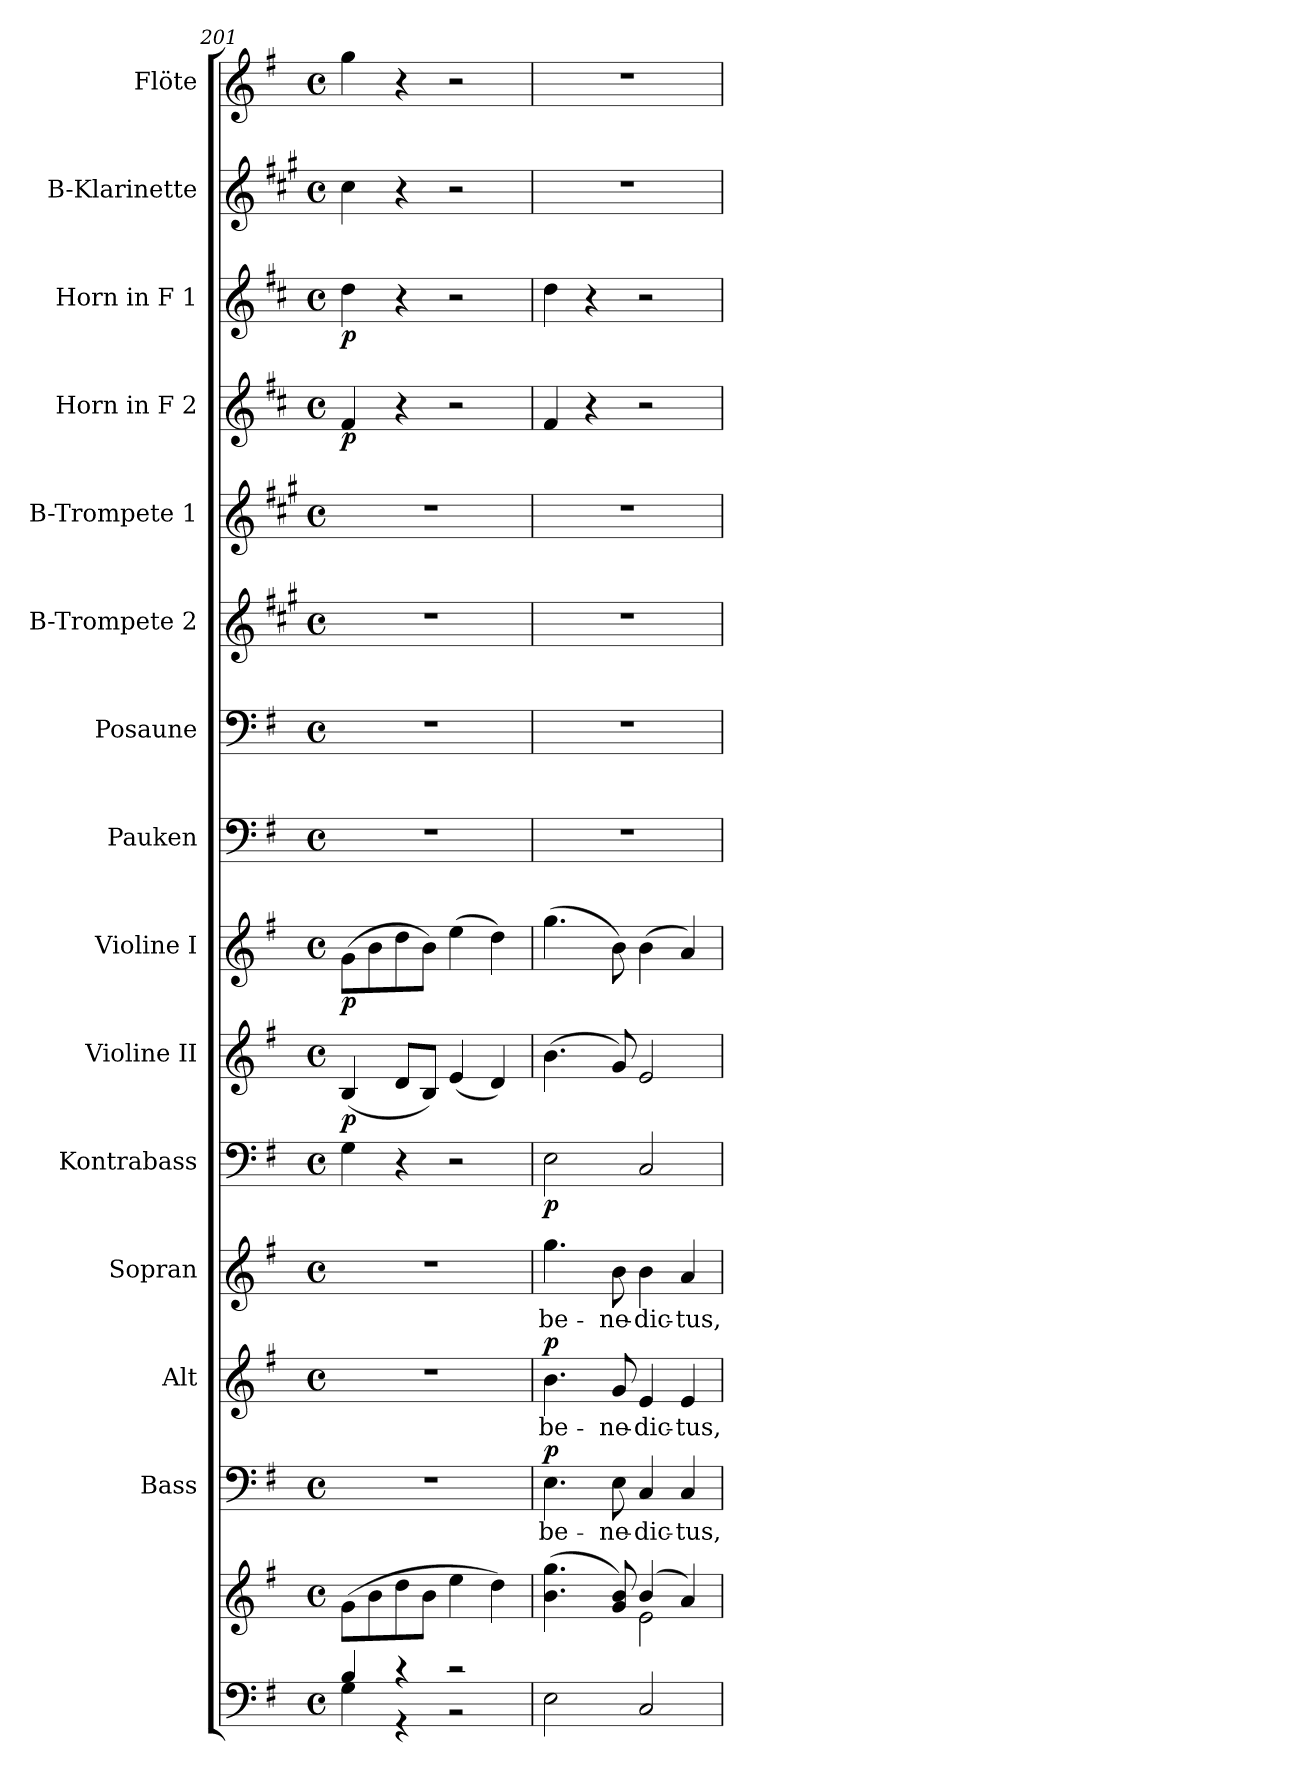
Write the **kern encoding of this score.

**kern	**kern	**kern	**text	**dynam	**kern	**text	**dynam	**kern	**text	**kern	**dynam	**kern	**dynam	**kern	**dynam	**kern	**kern	**kern	**kern	**kern	**dynam	**kern	**dynam	**kern	**kern
*part15	*part15	*part14	*part14	*part14	*part13	*part13	*part13	*part12	*part12	*part11	*part11	*part10	*part10	*part9	*part9	*part8	*part7	*part6	*part5	*part4	*part4	*part3	*part3	*part2	*part1
*staff16	*staff15	*staff14	*staff14	*staff14	*staff13	*staff13	*staff13	*staff12	*staff12	*staff11	*staff11	*staff10	*staff10	*staff9	*staff9	*staff8	*staff7	*staff6	*staff5	*staff4	*staff4	*staff3	*staff3	*staff2	*staff1
*	*	*I"Bass	*	*	*I"Alt	*	*	*I"Sopran	*	*I"Kontrabass	*	*I"Violine II	*	*I"Violine I	*	*I"Pauken	*I"Posaune	*I"B-Trompete 2	*I"B-Trompete 1	*I"Horn in F 2	*	*I"Horn in F 1	*	*I"B-Klarinette	*I"Flöte
*	*	*I'B.	*	*	*I'A.	*	*	*I'S.	*	*I'Kb.	*	*I'Vl. II	*	*I'Vl. I	*	*I'Pk.	*I'Pos.	*I'B Trp. 2	*I'B Trp. 1	*	*	*	*	*I'B Kl.	*I'Fl.
*clefF4	*clefG2	*clefF4	*	*	*clefG2	*	*	*clefG2	*	*clefF4	*	*clefG2	*	*clefG2	*	*clefF4	*clefF4	*clefG2	*clefG2	*clefG2	*	*clefG2	*	*clefG2	*clefG2
*	*	*	*	*	*	*	*	*	*	*ITrd7c12	*	*	*	*	*	*	*	*ITrd1c2	*ITrd1c2	*ITrd4c7	*	*ITrd4c7	*	*ITrd1c2	*
*k[f#]	*k[f#]	*k[f#]	*	*	*k[f#]	*	*	*k[f#]	*	*k[f#]	*	*k[f#]	*	*k[f#]	*	*k[f#]	*k[f#]	*k[f#]	*k[f#]	*k[f#]	*	*k[f#]	*	*k[f#]	*k[f#]
*G:	*G:	*G:	*	*	*G:	*	*	*G:	*	*G:	*	*G:	*	*G:	*	*G:	*G:	*G:	*G:	*G:	*	*G:	*	*G:	*G:
*M4/4	*M4/4	*M4/4	*	*	*M4/4	*	*	*M4/4	*	*M4/4	*	*M4/4	*	*M4/4	*	*M4/4	*M4/4	*M4/4	*M4/4	*M4/4	*	*M4/4	*	*M4/4	*M4/4
*met(c)	*met(c)	*met(c)	*	*	*met(c)	*	*	*met(c)	*	*met(c)	*	*met(c)	*	*met(c)	*	*met(c)	*met(c)	*met(c)	*met(c)	*met(c)	*	*met(c)	*	*met(c)	*met(c)
=201	=201	=201	=201	=201	=201	=201	=201	=201	=201	=201	=201	=201	=201	=201	=201	=201	=201	=201	=201	=201	=201	=201	=201	=201	=201
*^	*	*	*	*	*	*	*	*	*	*	*	*	*	*	*	*	*	*	*	*	*	*	*	*	*
!	!	!	!	!	!	!	!	!	!	!	!	!	!	!LO:DY:b	!	!LO:DY:b	!	!	!	!	!	!LO:DY:b	!	!LO:DY:b	!	!
4B/	4G\	(>8g\L	1r	.	.	1r	.	.	1r	.	4GG\	.	(<4B/	p	(>8g\L	p	1r	1r	1r	1r	4B/	p	4g\	p	4b\	4gg\
.	.	8b\	.	.	.	.	.	.	.	.	.	.	.	.	8b\	.	.	.	.	.	.	.	.	.	.	.
4r	4r	8dd\	.	.	.	.	.	.	.	.	4r	.	8d/L	.	8dd\	.	.	.	.	.	4r	.	4r	.	4r	4r
.	.	8b\J	.	.	.	.	.	.	.	.	.	.	8B/J)	.	8b\J)	.	.	.	.	.	.	.	.	.	.	.
2r	2r	4ee\	.	.	.	.	.	.	.	.	2r	.	(<4e/	.	(>4ee\	.	.	.	.	.	2r	.	2r	.	2r	2r
.	.	4dd\)	.	.	.	.	.	.	.	.	.	.	4d/)	.	4dd\)	.	.	.	.	.	.	.	.	.	.	.
*v	*v	*	*	*	*	*	*	*	*	*	*	*	*	*	*	*	*	*	*	*	*	*	*	*	*	*
=202	=202	=202	=202	=202	=202	=202	=202	=202	=202	=202	=202	=202	=202	=202	=202	=202	=202	=202	=202	=202	=202	=202	=202	=202	=202
*	*^	*	*	*	*	*	*	*	*	*	*	*	*	*	*	*	*	*	*	*	*	*	*	*	*
!	!	!	!	!LO:LY:b	!LO:DY:a	!	!LO:LY:b	!LO:DY:a	!	!LO:LY:b	!	!LO:DY:b	!	!	!	!	!	!	!	!	!	!	!	!	!	!
2E\	(>4.b\ 4.gg\	2ryy	4.E\	be-	p	4.b\	be-	p	4.gg\	be-	2EE\	p	(>4.b\	.	(>4.gg\	.	1r	1r	1r	1r	4B/	.	4g\	.	1r	1r
.	.	.	.	.	.	.	.	.	.	.	.	.	.	.	.	.	.	.	.	.	4r	.	4r	.	.	.
!	!	!	!	!LO:LY:b	!	!	!LO:LY:b	!	!	!LO:LY:b	!	!	!	!	!	!	!	!	!	!	!	!	!	!	!	!
.	8g/ 8b/)	.	8E\	-ne-	.	8g/	-ne-	.	8b\	-ne-	.	.	8g/)	.	8b\)	.	.	.	.	.	.	.	.	.	.	.
!	!	!	!	!LO:LY:b	!	!	!LO:LY:b	!	!	!LO:LY:b	!	!	!	!	!	!	!	!	!	!	!	!	!	!	!	!
2C/	(4b/	2e\	4C/	-dic-	.	4e/	-dic-	.	4b\	-dic-	2CC/	.	2e/	.	(>4b\	.	.	.	.	.	2r	.	2r	.	.	.
!	!	!	!	!LO:LY:b	!	!	!LO:LY:b	!	!	!LO:LY:b	!	!	!	!	!	!	!	!	!	!	!	!	!	!	!	!
.	4a/)	.	4C/	-tus,	.	4e/	-tus,	.	4a/	-tus,	.	.	.	.	4a/)	.	.	.	.	.	.	.	.	.	.	.
*	*v	*v	*	*	*	*	*	*	*	*	*	*	*	*	*	*	*	*	*	*	*	*	*	*	*	*
=	=	=	=	=	=	=	=	=	=	=	=	=	=	=	=	=	=	=	=	=	=	=	=	=	=
*-	*-	*-	*-	*-	*-	*-	*-	*-	*-	*-	*-	*-	*-	*-	*-	*-	*-	*-	*-	*-	*-	*-	*-	*-	*-
